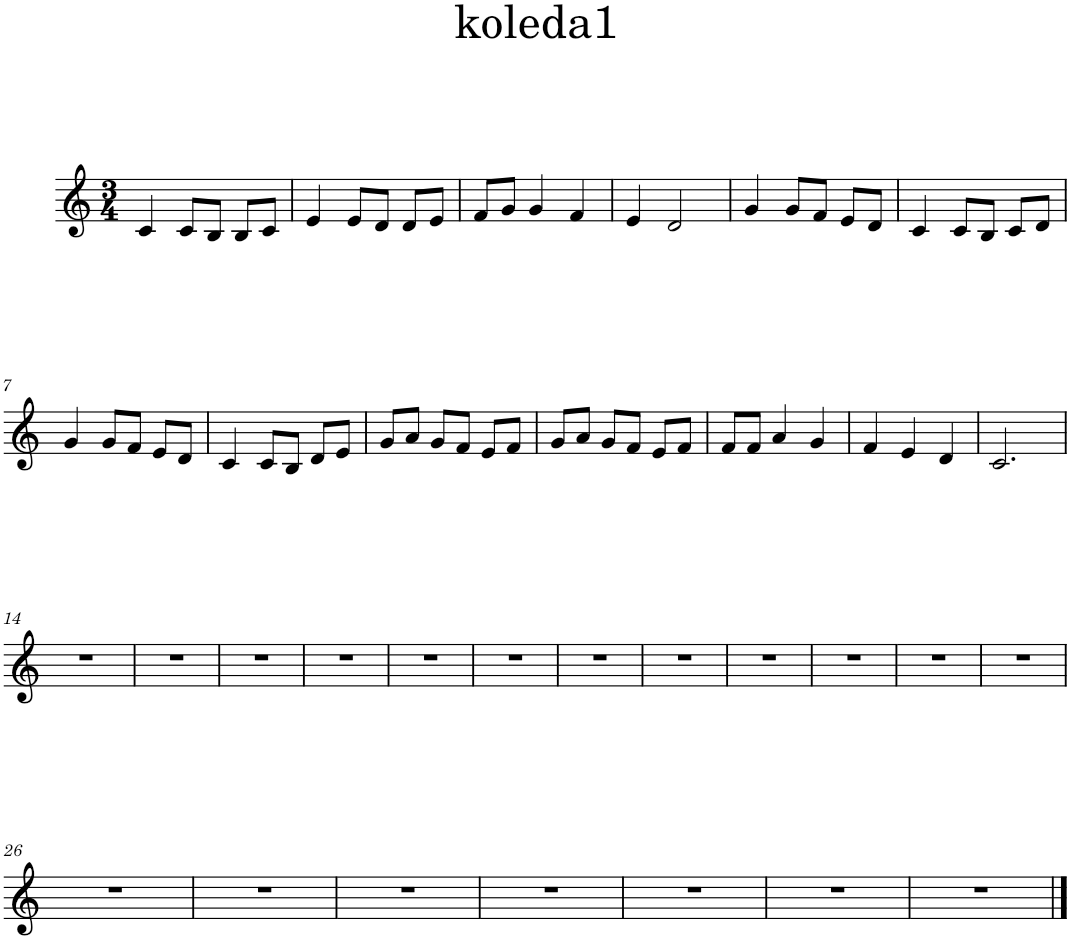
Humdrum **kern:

**kern
*part1
*staff1
*I"Piano
*I'Pno.
*clefG2
*k[]
*M3/4
=1
4c/
8c/L
8B/J
8B/L
8c/J
=2
4e/
8e/L
8d/J
8d/L
8e/J
=3
8f/L
8g/J
4g/
4f/
=4
4e/
2d/
=5
4g/
8g/L
8f/J
8e/L
8d/J
=6
4c/
8c/L
8B/J
8c/L
8d/J
!!LO:LB:g=z
=7
4g/
8g/L
8f/J
8e/L
8d/J
=8
4c/
8c/L
8B/J
8d/L
8e/J
=9
8g/L
8a/J
8g/L
8f/J
8e/L
8f/J
=10
8g/L
8a/J
8g/L
8f/J
8e/L
8f/J
=11
8f/L
8f/J
4a/
4g/
=12
4f/
4e/
4d/
=13
2.c/
!!LO:LB:g=z
=14
2.r
=15
2.r
=16
2.r
=17
2.r
=18
2.r
=19
2.r
=20
2.r
=21
2.r
=22
2.r
=23
2.r
=24
2.r
=25
2.r
!!LO:LB:g=z
=26
2.r
=27
2.r
=28
2.r
=29
2.r
=30
2.r
=31
2.r
=32
2.r
==
*-
